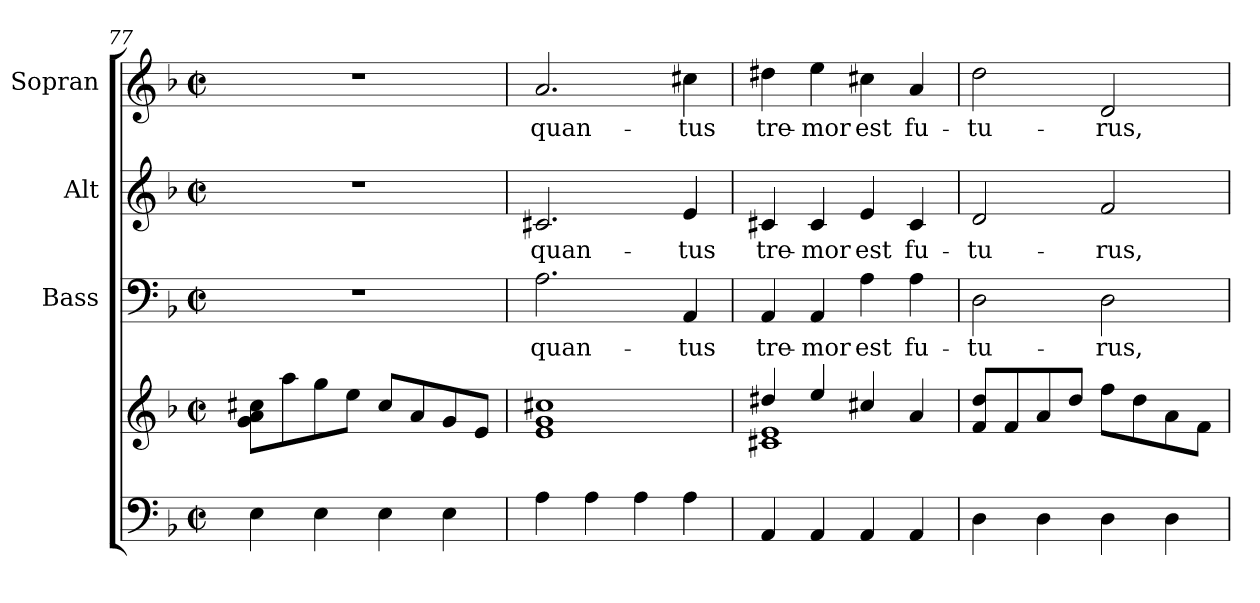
**kern	**kern	**kern	**text	**kern	**text	**kern	**text
*part4	*part4	*part3	*part3	*part2	*part2	*part1	*part1
*staff5	*staff4	*staff3	*staff3	*staff2	*staff2	*staff1	*staff1
*	*	*I"Bass	*	*I"Alt	*	*I"Sopran	*
*	*	*I'B.	*	*I'A.	*	*I'S.	*
*clefF4	*clefG2	*clefF4	*	*clefG2	*	*clefG2	*
*k[b-]	*k[b-]	*k[b-]	*	*k[b-]	*	*k[b-]	*
*F:	*F:	*F:	*	*F:	*	*F:	*
*M2/2	*M2/2	*M2/2	*	*M2/2	*	*M2/2	*
*met(c|)	*met(c|)	*met(c|)	*	*met(c|)	*	*met(c|)	*
=77	=77	=77	=77	=77	=77	=77	=77
4E\	8g\ 8a\ 8cc#X\L	1r	.	1r	.	1r	.
.	8aa\	.	.	.	.	.	.
4E\	8gg\	.	.	.	.	.	.
.	8ee\J	.	.	.	.	.	.
4E\	8cc#/L	.	.	.	.	.	.
.	8a/	.	.	.	.	.	.
4E\	8g/	.	.	.	.	.	.
.	8e/J	.	.	.	.	.	.
!!LO:LB:g=z
=78	=78	=78	=78	=78	=78	=78	=78
!	!	!	!LO:LY:b	!	!LO:LY:b	!	!LO:LY:b
4A\	1e 1g 1cc#X	2.A\	quan-	2.c#X/	quan-	2.a/	quan-
4A\	.	.	.	.	.	.	.
4A\	.	.	.	.	.	.	.
!	!	!	!LO:LY:b	!	!LO:LY:b	!	!LO:LY:b
4A\	.	4AA/	-tus	4e/	-tus	4cc#X\	-tus
=79	=79	=79	=79	=79	=79	=79	=79
*	*^	*	*	*	*	*	*
!	!	!	!	!LO:LY:b	!	!LO:LY:b	!	!LO:LY:b
4AA/	4dd#X/	1c#X 1e	4AA/	tre-	4c#X/	tre-	4dd#X\	tre-
!	!	!	!	!LO:LY:b	!	!LO:LY:b	!	!LO:LY:b
4AA/	4ee/	.	4AA/	-mor	4c#/	-mor	4ee\	-mor
!	!	!	!	!LO:LY:b	!	!LO:LY:b	!	!LO:LY:b
4AA/	4cc#X/	.	4A\	est	4e/	est	4cc#X\	est
!	!	!	!	!LO:LY:b	!	!LO:LY:b	!	!LO:LY:b
4AA/	4a/	.	4A\	fu-	4c#/	fu-	4a/	fu-
*	*v	*v	*	*	*	*	*	*
=80	=80	=80	=80	=80	=80	=80	=80
!	!	!	!LO:LY:b	!	!LO:LY:b	!	!LO:LY:b
4D\	8f/ 8dd/L	2D\	-tu-	2d/	-tu-	2dd\	-tu-
.	8f/	.	.	.	.	.	.
4D\	8a/	.	.	.	.	.	.
.	8dd/J	.	.	.	.	.	.
!	!	!	!LO:LY:b	!	!LO:LY:b	!	!LO:LY:b
4D\	8ff\L	2D\	-rus,	2f/	-rus,	2d/	-rus,
.	8dd\	.	.	.	.	.	.
4D\	8a\	.	.	.	.	.	.
.	8f\J	.	.	.	.	.	.
=	=	=	=	=	=	=	=
*-	*-	*-	*-	*-	*-	*-	*-
